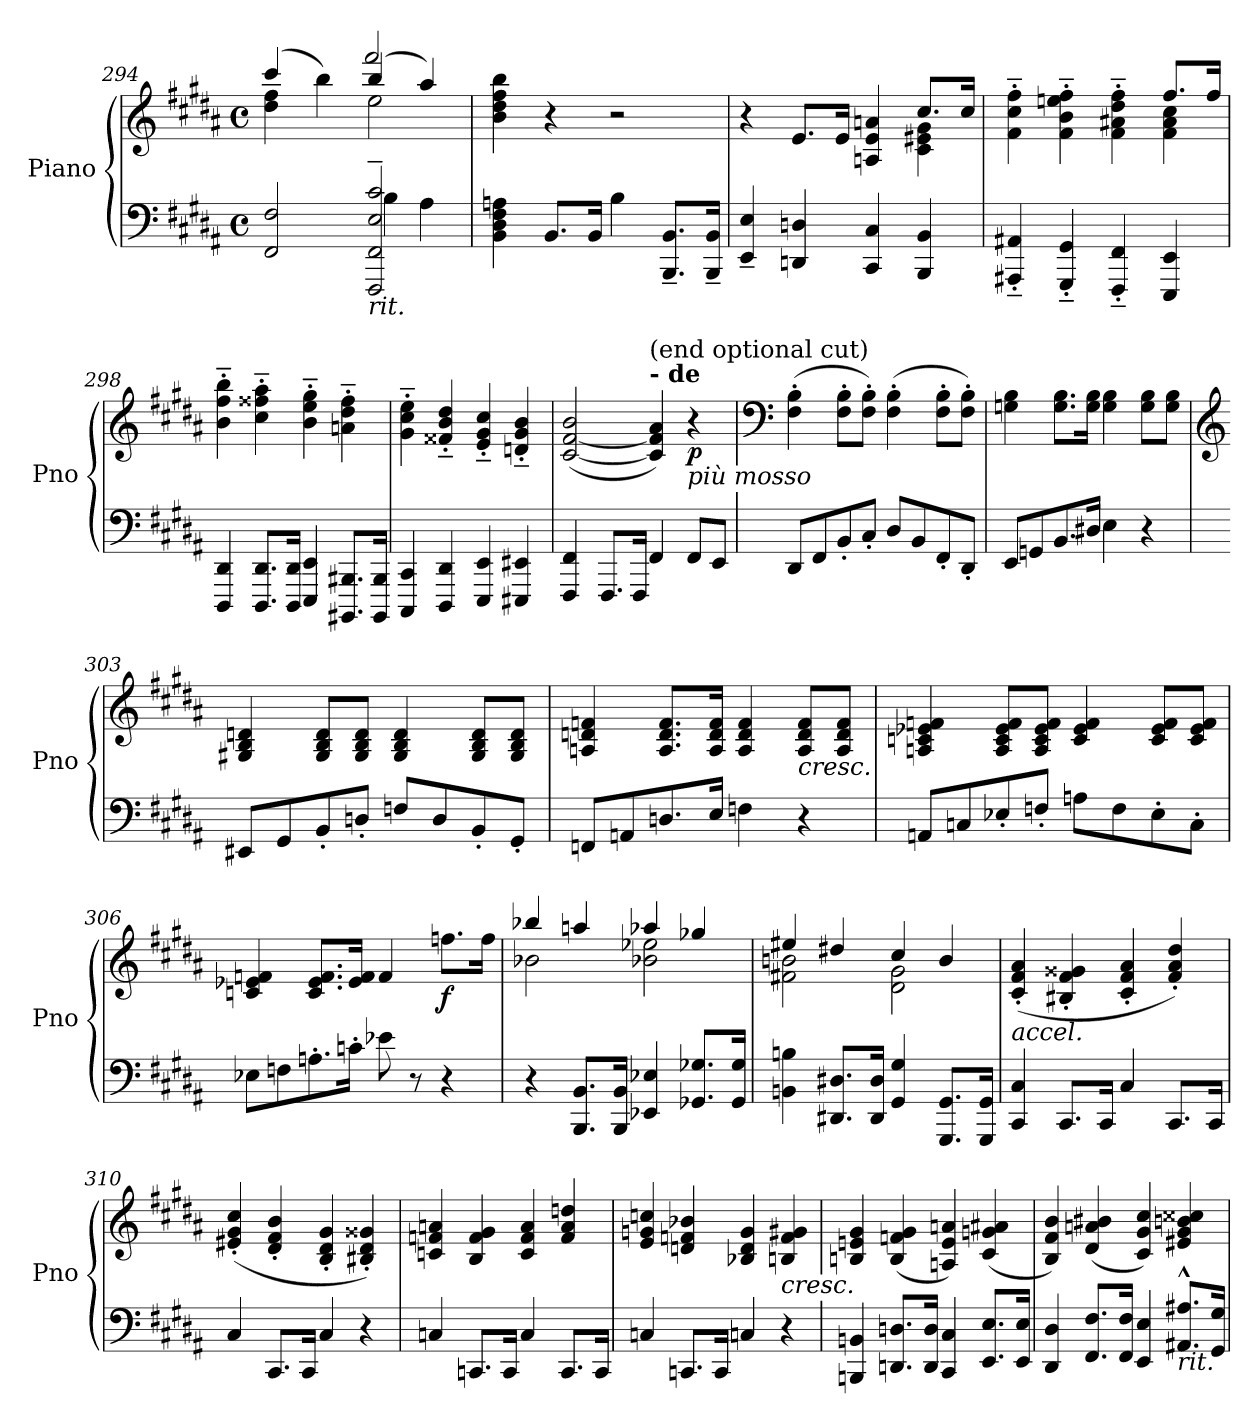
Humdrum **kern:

**kern	**kern	**dynam
*part1	*part1	*part1
*staff2	*staff1	*staff1/2
*I"Piano	*	*
*I'Pno	*	*
!!LO:LB:g=z
*clefF4	*clefG2	*
*k[f#c#g#d#a#]	*k[f#c#g#d#a#]	*
*M4/4	*M4/4	*
*met(c)	*met(c)	*
=294	=294	=294
*^	*^	*
*	*	*	*^	*
*	*	*	*	*^	*
2FF#/ 2F#/	2ryy	(4ccc#/	2ryy	2ryy	4dd#\ 4ff#\	.
.	.	4bb\)	.	.	4ryy	.
!LO:TX:b:i:t=rit.	!	!	!	!	!	!
2FFF#/~< 2FF#/~< 2E/~< 2c#/~<	4B\	(4bb/	2ryy	2fff#/	2ee\	.
.	4A#\	4aa#/)	.	.	.	.
*	*	*v	*v	*v	*v	*
=295	=295	=295	=295
!LO:TX:b:i:t=a tempo  accel.	!	!	!
*v	*v	*	*
4BB\ 4D#\ 4F#\ 4An\	4b\ 4dd#\ 4ff#\ 4bb\	.
8.BB/L	4r	.
16BB/Jk	.	.
4B\	2r	.
8.BBB/~ 8.BB/~L	.	.
16BBB/~ 16BB/~Jk	.	.
=296	=296	=296
*	*^	*
4EE/~ 4E/~	4r	2.ryy	.
4DDn/ 4Dn/	8.e/L	.	.
.	16e/Jk	.	.
4CC#/ 4C#/	4An/ 4e/ 4an/	.	.
4BBB/ 4BB/	8.cc#/L	4c#\ 4e#X\ 4g#\	.
.	16cc#/Jk	.	.
=297	=297	=297	=297
4AAA#X/'~ 4AA#X/'~	2.ryy	4f#\'>~> 4cc#\'>~> 4ff#\'>~>	.
4GGG#/'~ 4GG#/'~	.	4f#\'>~> 4b\'>~> 4een\'>~> 4ff#\'>~>	.
4FFF#/'~ 4FF#/'~	.	4f#\'>~> 4a#X\'>~> 4dd#\'>~> 4ff#\'>~>	.
4EEE/ 4EE/	8.ff#/L	4f#\ 4a#\ 4cc#\	.
.	16ff#/Jk	.	.
*	*v	*v	*
!!LO:LB:g=z
=298	=298	=298
4DDD#/ 4DD#/	4b\'~ 4ff#\'~ 4bb\'~	.
8.DDD#/ 8.DD#/L	4cc#\'~ 4ff##X\'~ 4aa#\'~	.
16DDD#/ 16DD#/Jk	.	.
4EEE/ 4EE/	4b\'~ 4ee\'~ 4gg#\'~	.
8.BBBB#X/ 8.BBB#X/L	4an\'~ 4dd#\'~ 4ff##\'~	.
16BBBB#/ 16BBB#/Jk	.	.
=299	=299	=299
4CCC#/ 4CC#/	4g#\'~ 4cc#\'~ 4ee\'~	.
4DDD#/ 4DD#/	4f##X/'~ 4b/'~ 4dd#/'~	.
4EEE/ 4EE/	4e/'~ 4g#/'~ 4cc#/'~	.
4EEE#X/ 4EE#X/	4dn/'~ 4g#/'~ 4b/'~	.
=300	=300	=300
4FFF#/ 4FF#/	([2c#/ [<2f#/ 2b/	.
8.FFF#/L	.	.
16FFF#/Jk	.	.
!	!LO:TX:a:B:t=- de	!
!	!LO:TX:a:t=(end optional cut)	!
4FF#/	4c#/] 4f#/] 4a#/)	.
!	!LO:TX:b:i:t=più mosso	!
!	!	!LO:DY:b
8FF#/L	4r	p
8EE/J	.	.
=301	=301	=301
*	*clefF4	*
8DD#/L	(4F#\' 4B\'	.
8FF#/	.	.
8BB'/	8F#\' 8B\'L	.
8C#'/J	8F#\' 8B\'J)	.
8D#/L	(4F#\' 4B\'	.
8BB/	.	.
8FF#'/	8F#\' 8B\'L	.
8DD#'/J	8F#\' 8B\'J)	.
!!LO:LB:g=z
=302	=302	=302
8EE/L	4Gn\ 4B\	.
8GGn/	.	.
8.BB/	8.G\ 8.B\L	.
16D#X/Jk	16G\ 16B\Jk	.
4E\	4G\ 4B\	.
4r	8G\ 8B\L	.
.	8G\ 8B\J	.
=303	=303	=303
*	*clefG2	*
8EE#X/L	4G#X/ 4B/ 4dn/	.
8GG#/	.	.
8BB'/	8G#/ 8B/ 8d/L	.
8Dn'/J	8G#/ 8B/ 8d/J	.
8Fn/L	4G#/ 4B/ 4d/	.
8D/	.	.
8BB'/	8G#/ 8B/ 8d/L	.
8GG#'/J	8G#/ 8B/ 8d/J	.
=304	=304	=304
8FFn/L	4An/ 4dn/ 4fn/	.
8AAn/	.	.
8.Dn/	8.A/ 8.d/ 8.f/L	.
16E/Jk	16A/ 16d/ 16f/Jk	.
4Fn\	4A/ 4d/ 4f/	.
!	!LO:TX:b:i:t=cresc.	!
4r	8A/ 8d/ 8f/L	.
.	8A/ 8d/ 8f/J	.
!!LO:LB:g=z
=305	=305	=305
8AAn/L	4An/ 4cn/ 4e-X/ 4fn/	.
8Cn/	.	.
8E-X'/	8A/ 8c/ 8e-/ 8f/L	.
8Fn'/J	8A/ 8c/ 8e-/ 8f/J	.
8An\L	4c/ 4e-/ 4f/	.
8F\	.	.
8E-'\	8c/ 8e-/ 8f/L	.
8C'\J	8c/ 8e-/ 8f/J	.
!!LO:LB:g=z
=306	=306	=306
8E-X\L	4cn/ 4e-X/ 4fn/	.
8Fn\	.	.
8.An'\	8.c/ 8.e-/ 8.f/L	.
16cn'\Jk	16e-/ 16f/Jk	.
8e-X\	4f/	.
8r	.	.
!	!	!LO:DY:b
4r	8.ffn\L	f
.	16ff\Jk	.
=307	=307	=307
*	*^	*
4r	4bb-X/	2b-X\	.
8.BBB/ 8.BB/L	4aan/	.	.
16BBB/ 16BB/Jk	.	.	.
4EE-X/ 4E-X/	4aa-X/	2b-X\ 2ee-X\	.
8.GG-X/ 8.G-X/L	4gg-X/	.	.
16GG-/ 16G-/Jk	.	.	.
=308	=308	=308	=308
4BBn\ 4Bn\	4ee#X/	2f#X\ 2bn\	.
8.DD#X/ 8.D#X/L	4dd#X/	.	.
16DD#/ 16D#/Jk	.	.	.
4GG#/ 4G#/	4cc#/	2d#\ 2g#\	.
8.GGG#/ 8.GG#/L	4b/	.	.
16GGG#/ 16GG#/Jk	.	.	.
*	*v	*v	*
=309	=309	=309
!	!LO:TX:b:i:t=accel.	!
4CC#/ 4C#/	(>4c#/' 4f#/' 4a#/'	.
8.CC#/L	4B#X/' 4f#/' 4g##X/'	.
16CC#/Jk	.	.
4C#/	4c#/' 4f#/' 4a#/'	.
8.CC#/L	4f#/' 4a#/' 4dd#/')	.
16CC#/Jk	.	.
!!LO:PB:g=z
=310	=310	=310
4C#/	(4e#X/' 4g#/' 4cc#/'	.
8.CC#/L	4d#/' 4f#/' 4b/'	.
16CC#/Jk	.	.
4C#/	4B/' 4d#/' 4g#/'	.
4r	4B#X/' 4d#/' 4g##X/')	.
=311	=311	=311
!	!	!LO:DY:b
!	!	!LO:DY:n=1:b
4Cn/	4cn/ 4fn/ 4an/	p other-dynamics
8.CCn/L	4B/ 4f/ 4g#/	.
16CC/Jk	.	.
4C/	4c/ 4f/ 4a/	.
8.CC/L	4f/ 4a/ 4ddn/	.
16CC/Jk	.	.
=312	=312	=312
4Cn/	4e/ 4gn/ 4ccn/	.
8.CCn/L	4dn/ 4fn/ 4b-X/	.
16CC/Jk	.	.
4Cn/	4B-X/ 4d/ 4g/	.
!	!LO:TX:b:i:t=cresc.	!
4r	4Bn/ 4f/ 4g#X/	.
=313	=313	=313
4BBBn/ 4BBn/	4Bn/ 4en/ 4g#/	.
8.DDn/ 8.Dn/L	(>4B/ 4fn/ 4g#/	.
16DD/ 16D/Jk	.	.
4CC#/ 4C#/	4An/ 4e/ 4an/)	.
8.EE/ 8.E/L	(>4c#/ 4gn/ 4a#X/	.
16EE/ 16E/Jk	.	.
!!LO:LB:g=z
=314	=314	=314
4DD#/ 4D#/	4B/ 4f#/ 4b/)	.
8.FF#/ 8.F#/L	(>4d#/ 4an/ 4b#X/	.
16FF#/ 16F#/Jk	.	.
4EE/ 4E/	4c#/ 4g#/ 4cc#/)	.
!LO:TX:b:i:t=rit.	!	!
8.AA#X/^^ 8.A#X/^^L	4e#X/ 4g#/ 4bn/ 4cc##X/	.
16GG#/ 16G#/Jk	.	.
=	=	=
*-	*-	*-
